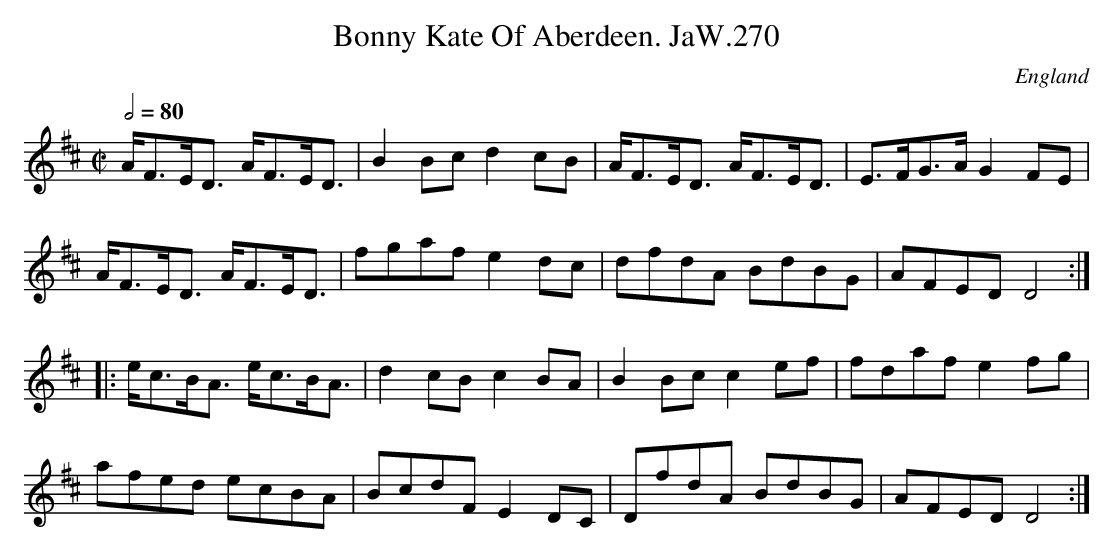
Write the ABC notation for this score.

X:1
T:Bonny Kate Of Aberdeen. JaW.270
L:1/8
M:C|
O:England
Q:1/2=80
K:D
A<FE<D A<FE<D|B2Bc d2cB|A<FE<D A<FE<D|E>FG>A G2FE|!
A<FE<D A<FE<D|fgaf e2dc|dfdA BdBG|AFED D4:|!
|:e<cB<A e<cB<A|d2cB c2BA|B2Bc c2ef|fdaf e2fg|!
afed ecBA|BcdF E2DC|DfdA BdBG|AFED D4:|
